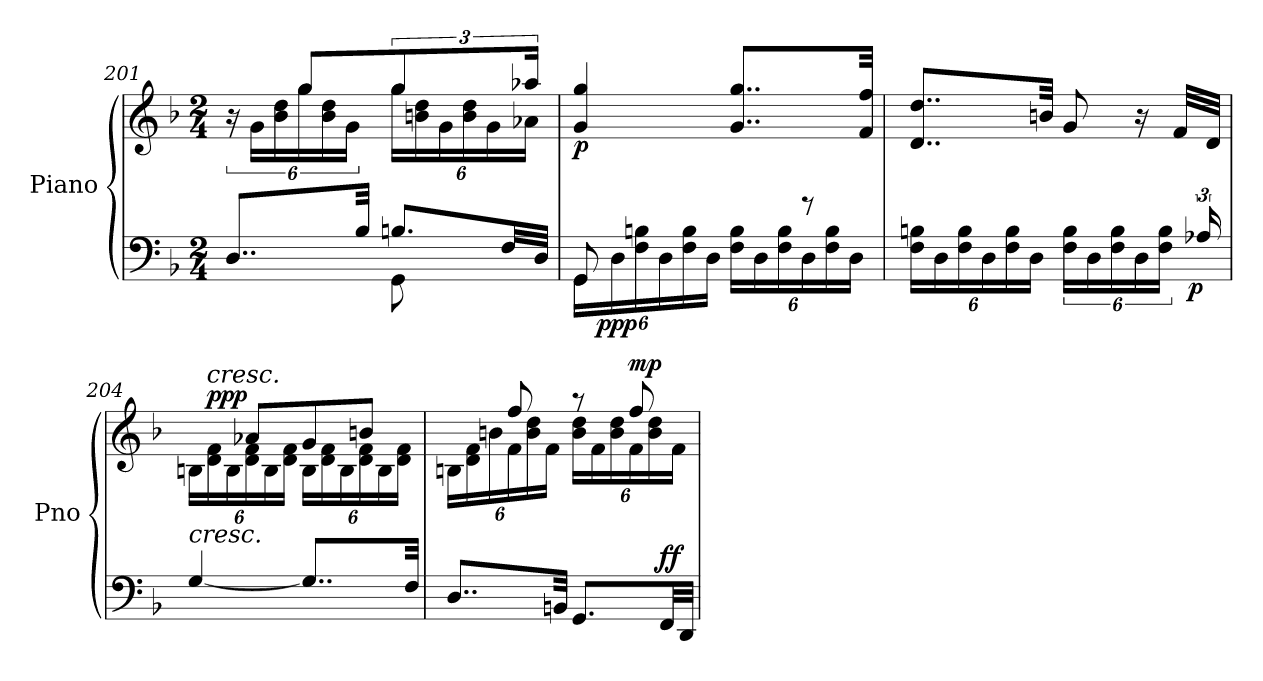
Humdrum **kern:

**kern	**kern	**dynam
*part1	*part1	*part1
*staff2	*staff1	*staff1/2
*I"Piano	*	*
*I'Pno	*	*
!!LO:LB:g=z
*clefF4	*clefG2	*
*k[b-]	*k[b-]	*
*M2/4	*M2/4	*
=201	=201	=201
*^	*^	*
8..D/L	4ryy	8ryy	24r	.
.	.	.	24g\LL	.
.	.	.	24b-\ 24dd\	.
.	.	8gg/L	24gg\	.
.	.	.	24b-\ 24dd\	.
.	.	.	24g\JJ	.
32B-/Jkk	.	.	.	.
*	*	*	*Xbrackettup	*
8.Bn/L	8GG\	12gg/	24gg\LL	.
.	.	.	24bn\ 24dd\	.
.	.	12.ryy	24g\	.
.	8ryy	.	24b\ 24dd\	.
.	.	.	24g\	.
32F/LL	.	.	.	.
.	.	24aa-X/Jk	24a-X\JJ	.
32D/JJJ	.	.	.	.
*	*	*v	*v	*
=202	=202	=202	=202
*	*Xbrackettup	*	*
!	!	!	!LO:DY:b
8GG/	24GG\LL	4g/ 4gg/	p
!	!	!	!LO:DY:b=2
.	24D\	.	ppp
.	24F\ 24Bn\	.	.
4ryy	24D\	.	.
.	24F\ 24B\	.	.
.	24D\JJ	.	.
.	24F\ 24B\LL	8..g/ 8..gg/L	.
.	24D\	.	.
.	24F\ 24B\	.	.
8r	24D\	.	.
.	24F\ 24B\	.	.
.	24D\JJ	.	.
.	.	32f/ 32ff/Jkk	.
=203	=203	=203	=203
4ryy	24F\ 24Bn\LL	8..d/ 8..dd/L	.
.	24D\	.	.
.	24F\ 24B\	.	.
.	24D\	.	.
.	24F\ 24B\	.	.
.	24D\JJ	.	.
.	.	32bn/Jkk	.
*brackettup	*	*	*
12ryy	24F\ 24B\LL	8g/	.
.	24D\	.	.
12.ryy	24F\ 24B\	.	.
.	24D\	16r	.
.	24F\ 24B\JJ	.	.
.	.	32f/LLL	.
!	!	!	!LO:DY:b=2
24A-X/	24ryy	.	p
.	.	32d/JJJ	.
*v	*v	*	*
=204	=204	=204
*	*^	*
!LO:TX:a:i:t=cresc.	!	!	!
[4G/	8ryy	24Bn\LL	.
!	!	!LO:TX:a:i:t=cresc.	!
!	!	!	!LO:DY:a
.	.	24d\ 24f\	ppp
.	.	24B\	.
.	8a-X/L	24d\ 24f\	.
.	.	24B\	.
.	.	24d\ 24f\JJ	.
8..G/L]	8g/	24B\LL	.
.	.	24d\ 24f\	.
.	.	24B\	.
.	8bn/J	24d\ 24f\	.
.	.	24B\	.
.	.	24d\ 24f\JJ	.
32F/Jkk	.	.	.
!!LO:PB:g=z	!!
=205	=205	=205	=205
8..D/L	8ryy	24Bn\LL	.
.	.	24d\ 24f\	.
.	.	24bn\	.
.	8ff/	24f\	.
.	.	24b\ 24dd\	.
.	.	24f\JJ	.
32BBn/Jkk	.	.	.
8.GG/L	8r	24b\ 24dd\LL	.
.	.	24f\	.
.	.	24b\ 24dd\	.
!	!	!	!LO:DY:a
.	8ff/	24f\	mp
.	.	24b\ 24dd\	.
!	!	!	!LO:DY:a=2
32FF/LL	.	.	ff
.	.	24f\JJ	.
32DD/JJJ	.	.	.
*	*v	*v	*
=	=	=
*-	*-	*-
